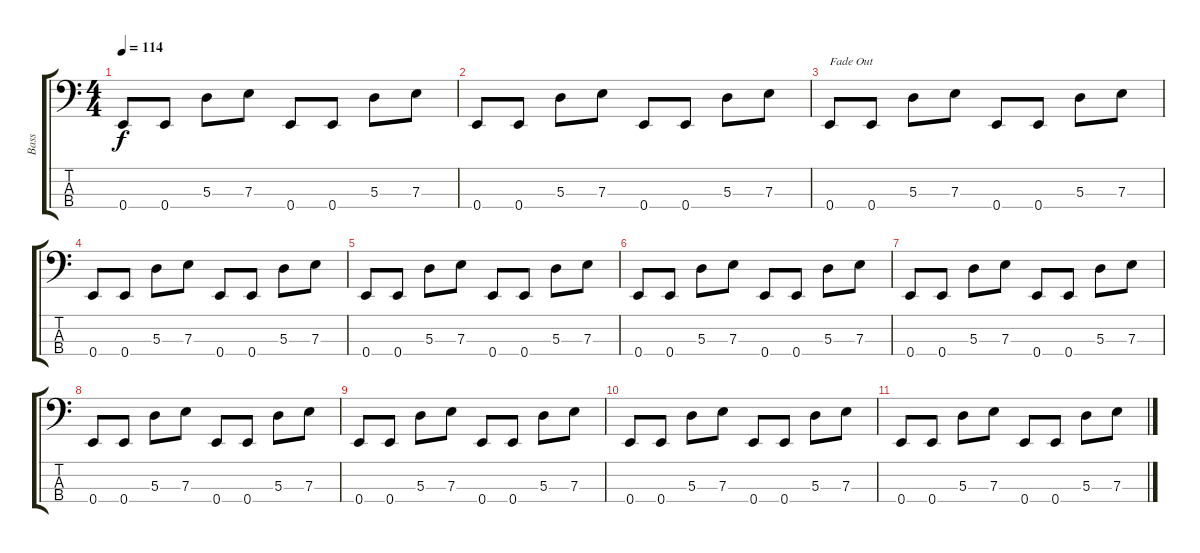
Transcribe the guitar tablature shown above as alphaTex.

\track ("Bass" "Bass") {instrument electricbassfinger}
\staff {score tabs}
\tuning (G2 D2 A1 E1) {hide}
\ts (4 4)
\tempo 114
\clef f4
\ks c
0.4.8{dy f} 0.4.8 5.3.8 7.3.8 0.4.8 0.4.8 5.3.8 7.3.8 |
0.4.8 0.4.8 5.3.8 7.3.8 0.4.8 0.4.8 5.3.8 7.3.8 |
0.4.8{txt "Fade Out"} 0.4.8 5.3.8 7.3.8 0.4.8 0.4.8 5.3.8 7.3.8 |
0.4.8 0.4.8 5.3.8 7.3.8 0.4.8 0.4.8 5.3.8 7.3.8 |
0.4.8 0.4.8 5.3.8 7.3.8 0.4.8 0.4.8 5.3.8 7.3.8 |
0.4.8 0.4.8 5.3.8 7.3.8 0.4.8 0.4.8 5.3.8 7.3.8 |
0.4.8{volume 0} 0.4.8 5.3.8 7.3.8 0.4.8 0.4.8 5.3.8 7.3.8 |
0.4.8 0.4.8 5.3.8 7.3.8 0.4.8 0.4.8 5.3.8 7.3.8 |
0.4.8 0.4.8 5.3.8 7.3.8 0.4.8 0.4.8 5.3.8 7.3.8 |
0.4.8 0.4.8 5.3.8 7.3.8 0.4.8 0.4.8 5.3.8 7.3.8 |
0.4.8 0.4.8 5.3.8 7.3.8 0.4.8 0.4.8 5.3.8 7.3.8
